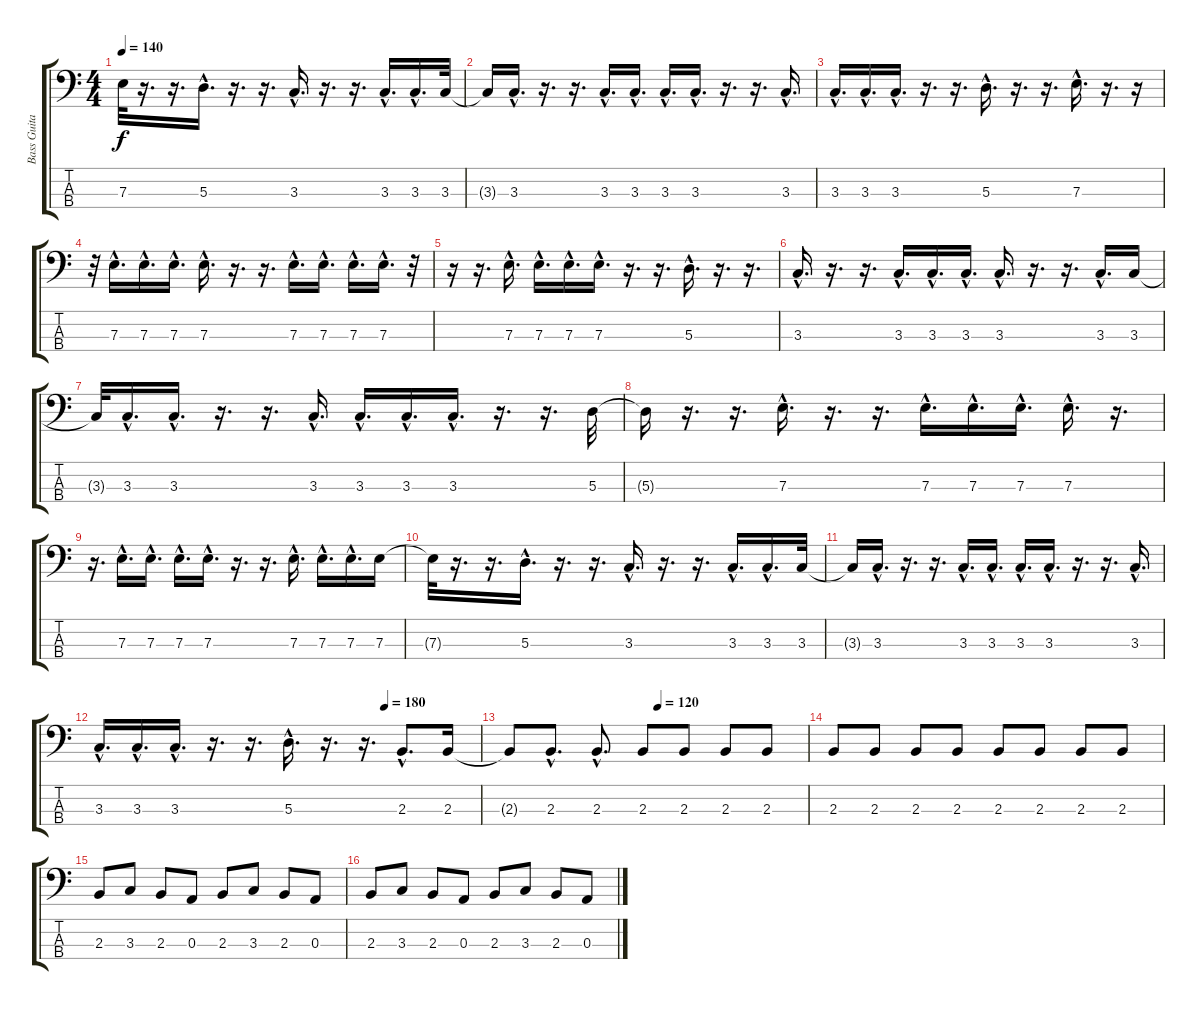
\track ("Bass Guitar" "Bass Guita") {instrument electricbassfinger}
\staff {score tabs}
\tuning (G2 D2 A1 E1) {hide}
\ts (4 4)
\tempo 140
\clef f4
\ks c
7.3{t}.32{dy f} r.16{d} r.16{d} 5.3{hac}.16{d} r.16{d} r.16{d} 3.3{hac}.16{d} r.16{d} r.16{d} 3.3{hac}.16{d} 3.3{hac}.16{d} 3.3.32 |
3.3{t}.16 3.3{hac}.16{d} r.16{d} r.16{d} 3.3{hac}.16{d} 3.3{hac}.16{d} 3.3{hac}.16{d} 3.3{hac}.16{d} r.16{d} r.16{d} 3.3{hac}.16{d} |
3.3{hac}.16{d} 3.3{hac}.16{d} 3.3{hac}.16{d} r.16{d} r.16{d} 5.3{hac}.16{d} r.16{d} r.16{d} 7.3{hac}.16{d} r.16{d} r.16 |
r.32 7.3{hac}.16{d} 7.3{hac}.16{d} 7.3{hac}.16{d} 7.3{hac}.16{d} r.16{d} r.16{d} 7.3{hac}.16{d} 7.3{hac}.16{d} 7.3{hac}.16{d} 7.3{hac}.16{d} r.32 |
r.16 r.16{d} 7.3{hac}.16{d} 7.3{hac}.16{d} 7.3{hac}.16{d} 7.3{hac}.16{d} r.16{d} r.16{d} 5.3{hac}.16{d} r.16{d} r.16{d} |
3.3{hac}.16{d} r.16{d} r.16{d} 3.3{hac}.16{d} 3.3{hac}.16{d} 3.3{hac}.16{d} 3.3{hac}.16{d} r.16{d} r.16{d} 3.3{hac}.16{d} 3.3.16 |
3.3{t}.32 3.3{hac}.16{d} 3.3{hac}.16{d} r.16{d} r.16{d} 3.3{hac}.16{d} 3.3{hac}.16{d} 3.3{hac}.16{d} 3.3{hac}.16{d} r.16{d} r.16{d} 5.3.32 |
5.3{t}.16 r.16{d} r.16{d} 7.3{hac}.16{d} r.16{d} r.16{d} 7.3{hac}.16{d} 7.3{hac}.16{d} 7.3{hac}.16{d} 7.3{hac}.16{d} r.16{d} |
r.16{d} 7.3{hac}.16{d} 7.3{hac}.16{d} 7.3{hac}.16{d} 7.3{hac}.16{d} r.16{d} r.16{d} 7.3{hac}.16{d} 7.3{hac}.16{d} 7.3{hac}.16{d} 7.3.16 |
7.3{t}.32 r.16{d} r.16{d} 5.3{hac}.16{d} r.16{d} r.16{d} 3.3{hac}.16{d} r.16{d} r.16{d} 3.3{hac}.16{d} 3.3{hac}.16{d} 3.3.32 |
3.3{t}.16 3.3{hac}.16{d} r.16{d} r.16{d} 3.3{hac}.16{d} 3.3{hac}.16{d} 3.3{hac}.16{d} 3.3{hac}.16{d} r.16{d} r.16{d} 3.3{hac}.16{d} |
\tempo (180 0.75)
3.3{hac}.16{d} 3.3{hac}.16{d} 3.3{hac}.16{d} r.16{d} r.16{d} 5.3{hac}.16{d} r.16{d} r.16{d} 2.3{hac}.8{d} 2.3.16 |
\tempo (120 0.5)
2.3{t}.8 2.3{hac}.8{d} 2.3{hac}.8{d} 2.3.8 2.3.8 2.3.8 2.3.8 |
2.3.8 2.3.8 2.3.8 2.3.8 2.3.8 2.3.8 2.3.8 2.3.8 |
2.3.8 3.3.8 2.3.8 0.3.8 2.3.8 3.3.8 2.3.8 0.3.8 |
2.3.8 3.3.8 2.3.8 0.3.8 2.3.8 3.3.8 2.3.8 0.3.8
